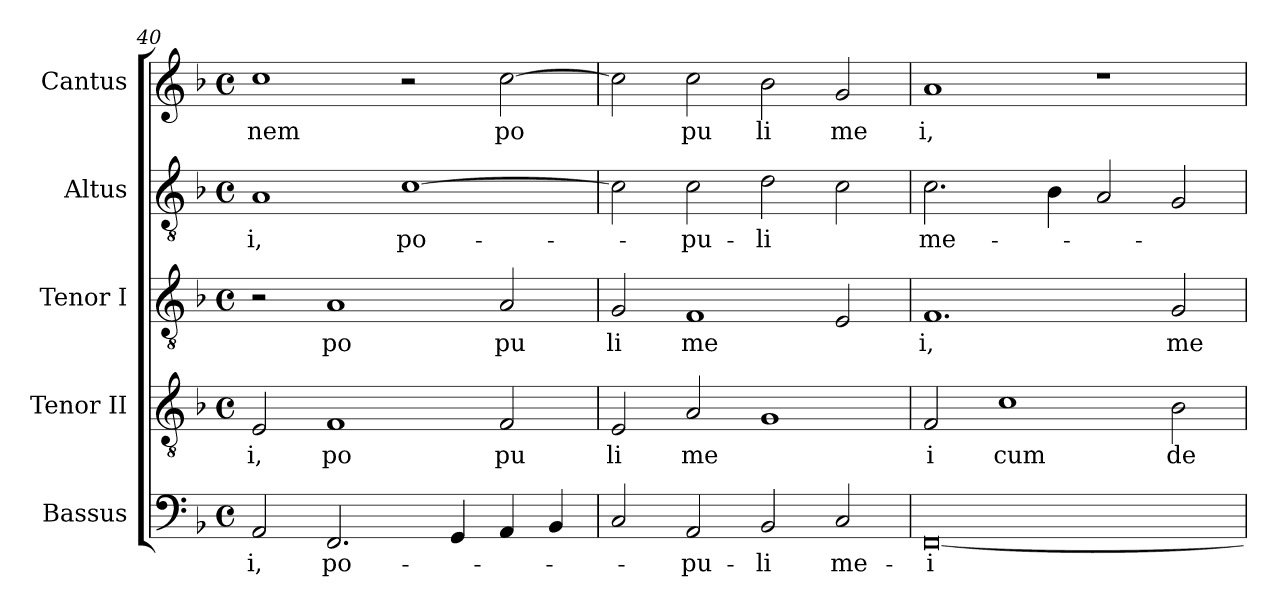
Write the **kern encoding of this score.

**kern	**text	**kern	**text	**kern	**text	**kern	**text	**kern	**text
*part5	*part5	*part4	*part4	*part3	*part3	*part2	*part2	*part1	*part1
*staff5	*staff5	*staff4	*staff4	*staff3	*staff3	*staff2	*staff2	*staff1	*staff1
*I"Bassus	*	*I"Tenor II	*	*I"Tenor I	*	*I"Altus	*	*I"Cantus	*
*I'Bassus	*	*I'Tenor II	*	*I'Tenor I	*	*I'Altus	*	*I'Cantus	*
!!LO:PB:g=z
*clefF4	*	*clefGv2	*	*clefGv2	*	*clefGv2	*	*clefG2	*
*k[b-]	*	*k[b-]	*	*k[b-]	*	*k[b-]	*	*k[b-]	*
*F:	*	*F:	*	*F:	*	*F:	*	*F:	*
*M4/4	*	*M4/4	*	*M4/4	*	*M4/4	*	*M4/4	*
*met(c)	*	*met(c)	*	*met(c)	*	*met(c)	*	*met(c)	*
=40	=40	=40	=40	=40	=40	=40	=40	=40	=40
!	!LO:LY:b:cj	!	!LO:LY:b:cj	!	!	!	!LO:LY:b:cj	!	!LO:LY:b:cj
2AA/	-i,	2E/	-i,	2r	.	1A	i,	1cc	nem
!	!LO:LY:b:cj	!	!LO:LY:b:cj	!	!LO:LY:b:cj	!	!	!	!
2.FF/	po-	1F	po	1A	po	.	.	.	.
!	!	!	!	!	!	!	!LO:LY:b:cj	!	!
.	.	.	.	.	.	[>1c	po-	2r	.
4GG/	.	.	.	.	.	.	.	.	.
!	!	!	!LO:LY:b:cj	!	!LO:LY:b:cj	!	!	!	!LO:LY:b:cj
4AA/	.	2F/	pu	2A/	pu	.	.	[>2cc\	po
4BB-/	.	.	.	.	.	.	.	.	.
=41	=41	=41	=41	=41	=41	=41	=41	=41	=41
!	!	!	!LO:LY:b:cj	!	!LO:LY:b:cj	!	!	!	!
2C/	.	2E/	li	2G/	li	2c\]	.	2cc\]	.
!	!LO:LY:b:cj	!	!LO:LY:b	!	!LO:LY:b:cj	!	!LO:LY:b:cj	!	!LO:LY:b:cj
2AA/	-pu-	2A/	me	1F	me	2c\	-pu-	2cc\	pu
!	!LO:LY:b:cj	!	!	!	!	!	!LO:LY:b:cj	!	!LO:LY:b:cj
2BB-/	-li	1G	.	.	.	2d\	-li	2b-\	li
!	!LO:LY:b:cj	!	!	!	!	!	!	!	!LO:LY:b:cj
2C/	me-	.	.	2E/	.	2c\	.	2g/	me
=42	=42	=42	=42	=42	=42	=42	=42	=42	=42
!	!LO:LY:b:rj	!	!LO:LY:b:cj	!	!LO:LY:b:cj	!	!LO:LY:b	!	!LO:LY:b:cj
[<0FF	-i	2F/	i	1.F	i,	2.c\	me-	1a	i,
!	!	!	!LO:LY:b:cj	!	!	!	!	!	!
.	.	1c	cum	.	.	.	.	.	.
.	.	.	.	.	.	4B-\	.	.	.
.	.	.	.	.	.	2A/	.	1r	.
!	!	!	!LO:LY:b:cj	!	!LO:LY:b:cj	!	!	!	!
.	.	2B-\	de	2G/	me	2G/	.	.	.
=	=	=	=	=	=	=	=	=	=
*-	*-	*-	*-	*-	*-	*-	*-	*-	*-
